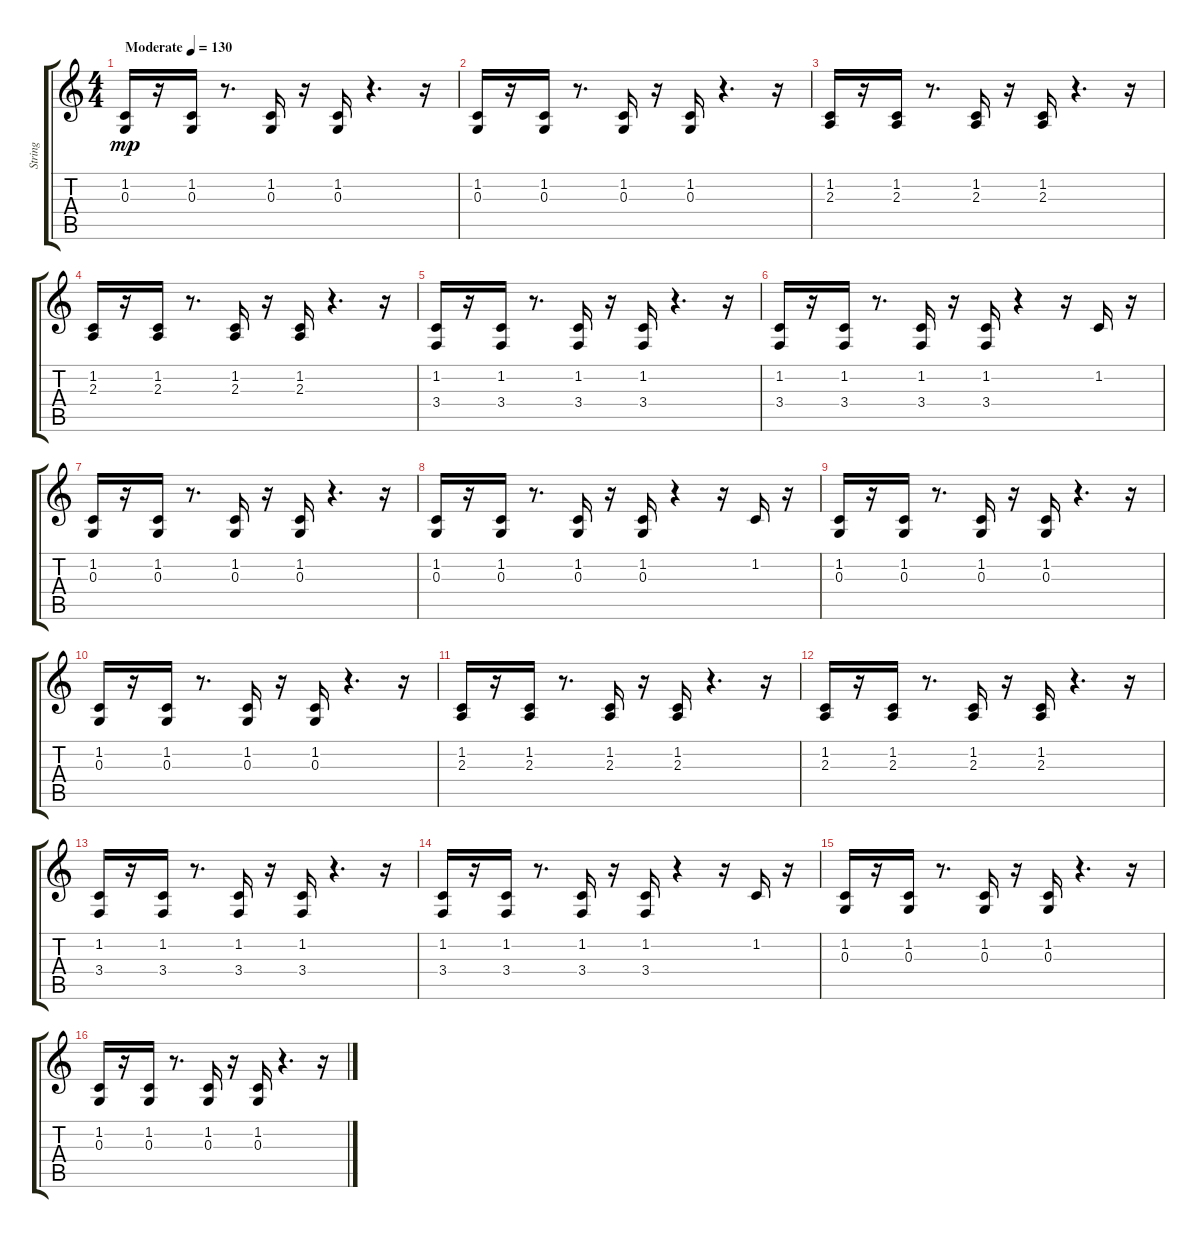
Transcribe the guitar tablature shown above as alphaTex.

\track ("String" "String") {instrument stringensemble1}
\staff {score tabs}
\tuning (E4 B3 G3 D3 A2 E2) {hide}
\ts (4 4)
\tempo (130 "Moderate")
\clef g2
\ks c
(1.2 0.3).16{dy mp instrument stringensemble1} r.16 (1.2 0.3).16 r.8{d} (1.2 0.3).16 r.16 (1.2 0.3).16 r.4{d} r.16 |
(1.2 0.3).16 r.16 (1.2 0.3).16 r.8{d} (1.2 0.3).16 r.16 (1.2 0.3).16 r.4{d} r.16 |
(1.2 2.3).16 r.16 (1.2 2.3).16 r.8{d} (1.2 2.3).16 r.16 (1.2 2.3).16 r.4{d} r.16 |
(1.2 2.3).16 r.16 (1.2 2.3).16 r.8{d} (1.2 2.3).16 r.16 (1.2 2.3).16 r.4{d} r.16 |
(1.2 3.4).16 r.16 (1.2 3.4).16 r.8{d} (1.2 3.4).16 r.16 (1.2 3.4).16 r.4{d} r.16 |
(1.2 3.4).16 r.16 (1.2 3.4).16 r.8{d} (1.2 3.4).16 r.16 (1.2 3.4).16 r.4 r.16 1.2.16 r.16 |
(1.2 0.3).16 r.16 (1.2 0.3).16 r.8{d} (1.2 0.3).16 r.16 (1.2 0.3).16 r.4{d} r.16 |
(1.2 0.3).16 r.16 (1.2 0.3).16 r.8{d} (1.2 0.3).16 r.16 (1.2 0.3).16 r.4 r.16 1.2.16 r.16 |
(1.2 0.3).16 r.16 (1.2 0.3).16 r.8{d} (1.2 0.3).16 r.16 (1.2 0.3).16 r.4{d} r.16 |
(1.2 0.3).16 r.16 (1.2 0.3).16 r.8{d} (1.2 0.3).16 r.16 (1.2 0.3).16 r.4{d} r.16 |
(1.2 2.3).16 r.16 (1.2 2.3).16 r.8{d} (1.2 2.3).16 r.16 (1.2 2.3).16 r.4{d} r.16 |
(1.2 2.3).16 r.16 (1.2 2.3).16 r.8{d} (1.2 2.3).16 r.16 (1.2 2.3).16 r.4{d} r.16 |
(1.2 3.4).16 r.16 (1.2 3.4).16 r.8{d} (1.2 3.4).16 r.16 (1.2 3.4).16 r.4{d} r.16 |
(1.2 3.4).16 r.16 (1.2 3.4).16 r.8{d} (1.2 3.4).16 r.16 (1.2 3.4).16 r.4 r.16 1.2.16 r.16 |
(1.2 0.3).16 r.16 (1.2 0.3).16 r.8{d} (1.2 0.3).16 r.16 (1.2 0.3).16 r.4{d} r.16 |
(1.2 0.3).16 r.16 (1.2 0.3).16 r.8{d} (1.2 0.3).16 r.16 (1.2 0.3).16 r.4{d} r.16
